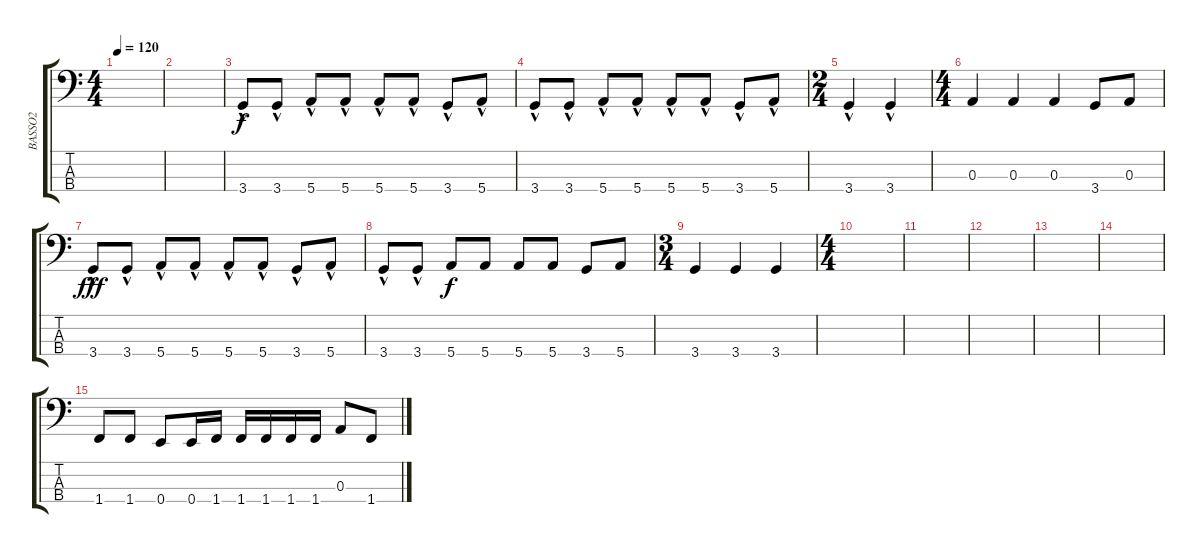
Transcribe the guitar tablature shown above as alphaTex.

\track ("BASSO2" "BASSO2") {instrument electricbasspick}
\staff {score tabs}
\tuning (G2 D2 A1 E1) {hide}
\ts (4 4)
\tempo 120
\clef f4
\ks c
|
|
3.4{hac}.8 3.4{hac}.8 5.4{hac}.8 5.4{hac}.8 5.4{hac}.8 5.4{hac}.8 3.4{hac}.8 5.4{hac}.8 |
3.4{hac}.8 3.4{hac}.8 5.4{hac}.8 5.4{hac}.8 5.4{hac}.8 5.4{hac}.8 3.4{hac}.8 5.4{hac}.8 |
\ts (2 4)
3.4{hac}.4 3.4{hac}.4 |
\ts (4 4)
0.3.4{dy f} 0.3.4 0.3.4 3.4.8 0.3.8 |
3.4{hac}.8{dy fff} 3.4{hac}.8 5.4{hac}.8 5.4{hac}.8 5.4{hac}.8 5.4{hac}.8 3.4{hac}.8 5.4{hac}.8 |
3.4{hac}.8 3.4{hac}.8 5.4.8{dy f} 5.4.8 5.4.8 5.4.8 3.4.8 5.4.8 |
\ts (3 4)
3.4.4 3.4.4 3.4.4 |
\ts (4 4)
|
|
|
|
|
1.4.8 1.4.8 0.4.8 0.4.16 1.4.16 1.4.16 1.4.16 1.4.16 1.4.16 0.3.8 1.4.8
